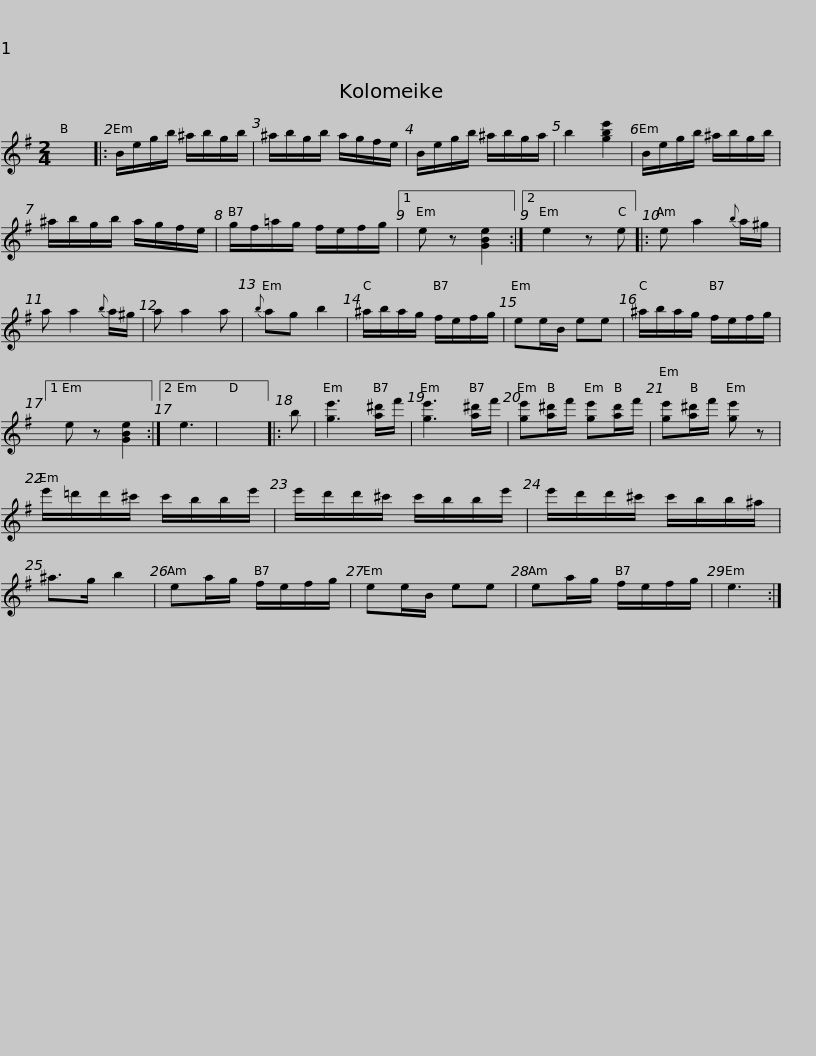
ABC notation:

X:1
L:1/8
M:2/4
I:linebreak $
K:Emin
V:1 treble
V:1
 x4 |: B/e/g/b/ ^a/b/g/b/ | ^a/b/g/b/ a/g/f/e/ | B/e/g/b/ ^a/b/g/a/ | b2 [gbe']2 | %5
 B/e/g/b/ ^a/b/g/b/ |$ ^a/b/g/b/ a/g/f/e/ | g/f/=a/g/ f/e/f/g/ |1 e z [GBe]2 :|2 e2 z e |: %10
 e a2{b} a/^g/ | a a2{b} a/^g/ | a a2 a |${b} ag b2 | ^a/b/a/g/ f/e/f/g/ | %15
 ee/B/ ee | ^a/b/a/g/ f/e/f/g/ |1 e z [GBe]2 :|2 e3 | x4 |: %20
 b | [ge']3 [a^d']/f'/ |$ [ge']3 [a^d']/f'/ | [ge'][a^d']/f'/ [ge'][ad']/f'/ | [ge'][a^d']/f'/ [ge'] z | %25
 e'/=d'/d'/^c'/ c'/b/b/e'/ | e'/d'/d'/^c'/ c'/b/b/e'/ |$ e'/d'/d'/^c'/ c'/b/b/^a/ | ^a>g b2 | ea/g/ f/e/f/g/ | %30
 ee/B/ ee | ea/g/ f/e/f/g/ | e3 :| %33
